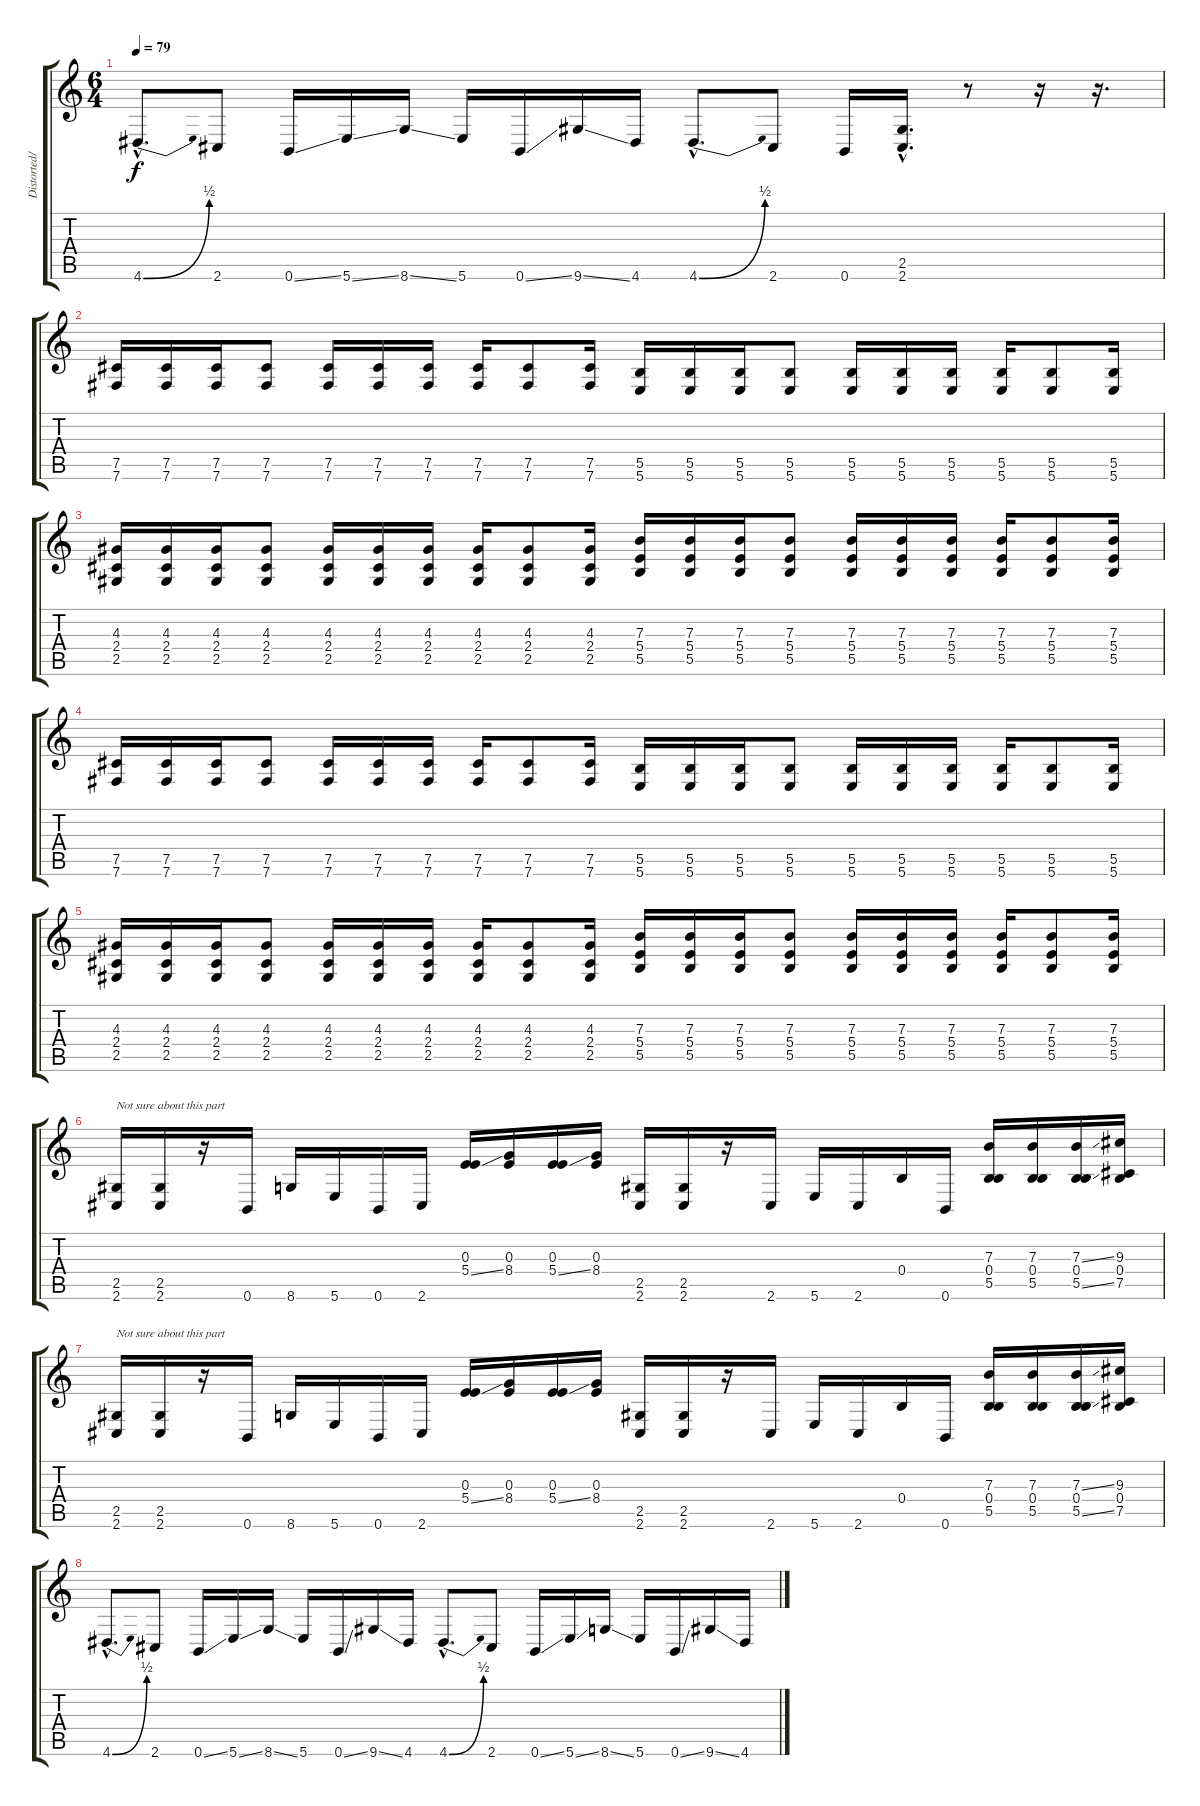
\track ("Distorted/Back Up Guitar" "Distorted/") {instrument distortionguitar}
\staff {score tabs}
\tuning (Db4 Ab3 E3 B2 Gb2 B1) {hide}
\ts (6 4)
\tempo 79
\clef g2
\ks c
4.6{be (bend 0 0 60 2) hac}.8{d dy f instrument electricguitarmuted} 2.6.8 0.6{ss}.16 5.6{ss}.16 8.6{ss}.16 5.6.16 0.6{ss}.16 9.6{ss}.16 4.6.16 4.6{be (bend 0 0 60 2) hac}.8{d instrument electricguitarmuted} 2.6.8 0.6.16 (2.5{hac} 2.6{hac}).16{d volume 13 instrument distortionguitar} r.8 r.16 r.16{d} |
(7.5 7.6).16 (7.5 7.6).16 (7.5 7.6).16 (7.5 7.6).8 (7.5 7.6).16 (7.5 7.6).16 (7.5 7.6).16 (7.5 7.6).16 (7.5 7.6).8 (7.5 7.6).16 (5.5 5.6).16 (5.5 5.6).16 (5.5 5.6).16 (5.5 5.6).8 (5.5 5.6).16 (5.5 5.6).16 (5.5 5.6).16 (5.5 5.6).16 (5.5 5.6).8 (5.5 5.6).16 |
(4.3 2.4 2.5).16 (4.3 2.4 2.5).16 (4.3 2.4 2.5).16 (4.3 2.4 2.5).8 (4.3 2.4 2.5).16 (4.3 2.4 2.5).16 (4.3 2.4 2.5).16 (4.3 2.4 2.5).16 (4.3 2.4 2.5).8 (4.3 2.4 2.5).16 (7.3 5.4 5.5).16 (7.3 5.4 5.5).16 (7.3 5.4 5.5).16 (7.3 5.4 5.5).8 (7.3 5.4 5.5).16 (7.3 5.4 5.5).16 (7.3 5.4 5.5).16 (7.3 5.4 5.5).16 (7.3 5.4 5.5).8 (7.3 5.4 5.5).16 |
(7.5 7.6).16 (7.5 7.6).16 (7.5 7.6).16 (7.5 7.6).8 (7.5 7.6).16 (7.5 7.6).16 (7.5 7.6).16 (7.5 7.6).16 (7.5 7.6).8 (7.5 7.6).16 (5.5 5.6).16 (5.5 5.6).16 (5.5 5.6).16 (5.5 5.6).8 (5.5 5.6).16 (5.5 5.6).16 (5.5 5.6).16 (5.5 5.6).16 (5.5 5.6).8 (5.5 5.6).16 |
(4.3 2.4 2.5).16 (4.3 2.4 2.5).16 (4.3 2.4 2.5).16 (4.3 2.4 2.5).8 (4.3 2.4 2.5).16 (4.3 2.4 2.5).16 (4.3 2.4 2.5).16 (4.3 2.4 2.5).16 (4.3 2.4 2.5).8 (4.3 2.4 2.5).16 (7.3 5.4 5.5).16 (7.3 5.4 5.5).16 (7.3 5.4 5.5).16 (7.3 5.4 5.5).8 (7.3 5.4 5.5).16 (7.3 5.4 5.5).16 (7.3 5.4 5.5).16 (7.3 5.4 5.5).16 (7.3 5.4 5.5).8 (7.3 5.4 5.5).16 |
(2.5 2.6).16{txt "Not sure about this part"} (2.5 2.6).16 r.16 0.6.16 8.6.16 5.6.16 0.6.16 2.6.16 (0.3 5.4{ss}).16 (0.3 8.4).16 (0.3 5.4{ss}).16 (0.3 8.4).16 (2.5 2.6).16 (2.5 2.6).16 r.16 2.6.16 5.6.16 2.6.16 0.4.16 0.6.16 (7.3 0.4 5.5).16 (7.3 0.4 5.5).16 (7.3{ss} 0.4 5.5{ss}).16 (9.3 0.4 7.5).16 |
(2.5 2.6).16{txt "Not sure about this part"} (2.5 2.6).16 r.16 0.6.16 8.6.16 5.6.16 0.6.16 2.6.16 (0.3 5.4{ss}).16 (0.3 8.4).16 (0.3 5.4{ss}).16 (0.3 8.4).16 (2.5 2.6).16 (2.5 2.6).16 r.16 2.6.16 5.6.16 2.6.16 0.4.16 0.6.16 (7.3 0.4 5.5).16 (7.3 0.4 5.5).16 (7.3{ss} 0.4 5.5{ss}).16 (9.3 0.4 7.5).16 |
4.6{be (bend 0 0 60 2) hac}.8{d instrument electricguitarmuted} 2.6.8 0.6{ss}.16 5.6{ss}.16 8.6{ss}.16 5.6.16 0.6{ss}.16 9.6{ss}.16 4.6.16 4.6{be (bend 0 0 60 2) hac}.8{d instrument electricguitarmuted} 2.6.8 0.6{ss}.16 5.6{ss}.16 8.6{ss}.16 5.6.16 0.6{ss}.16 9.6{ss}.16 4.6.16
